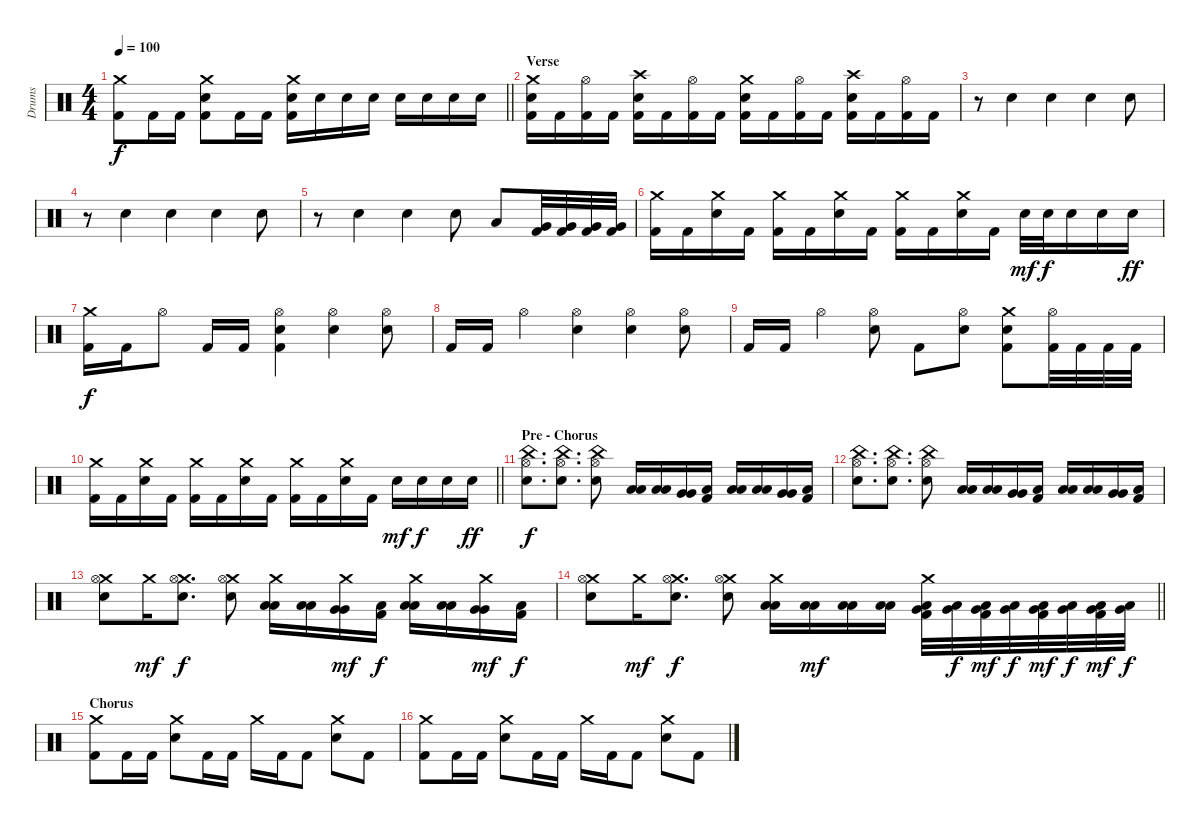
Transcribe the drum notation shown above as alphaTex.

\track ("Drums" "Drums") {instrument percussion}
\staff {score}
\articulation defaults
\ts (4 4)
\tempo 100
\clef neutral
\barLineRight lightlight
\ks c
("Crash medium (hit)" "Kick (hit) 2").8{dy f} "Kick (hit) 2".16 "Kick (hit) 2".16 ("Crash medium (hit)" "Electric Snare (hit)" "Kick (hit) 2").8 "Kick (hit) 2".16 "Kick (hit) 2".16 ("Crash medium (hit)" "Electric Snare (hit)" "Kick (hit) 2").16 "Electric Snare (hit)".16 "Electric Snare (hit)".16 "Electric Snare (hit)".16 "Electric Snare (hit)".16 "Electric Snare (hit)".16 "Electric Snare (hit)".16 "Electric Snare (hit)".16 |
\section ("" "Verse")
("Crash medium (hit)" "Electric Snare (hit)" "Kick (hit) 2").16 "Kick (hit) 2".16 ("Hi-Hat (open)" "Kick (hit) 2").16 "Kick (hit) 2".16 ("Crash high (hit)" "Electric Snare (hit)" "Kick (hit) 2").16 "Kick (hit) 2".16 ("Hi-Hat (open)" "Kick (hit) 2").16 "Kick (hit) 2".16 ("Crash medium (hit)" "Electric Snare (hit)" "Kick (hit) 2").16 "Kick (hit) 2".16 ("Hi-Hat (open)" "Kick (hit) 2").16 "Kick (hit) 2".16 ("Crash high (hit)" "Electric Snare (hit)" "Kick (hit) 2").16 "Kick (hit) 2".16 ("Hi-Hat (open)" "Kick (hit) 2").16 "Kick (hit) 2".16 |
r.8 "Electric Snare (hit)".4 "Electric Snare (hit)".4 "Electric Snare (hit)".4 "Electric Snare (hit)".8 |
r.8 "Electric Snare (hit)".4 "Electric Snare (hit)".4 "Electric Snare (hit)".4 "Electric Snare (hit)".8 |
r.8 "Electric Snare (hit)".4 "Electric Snare (hit)".4 "Electric Snare (hit)".8 "Low Tom (hit)".8 ("Very Low Tom (hit)" "Kick (hit) 2").32 ("Very Low Tom (hit)" "Kick (hit) 2").32 ("Very Low Tom (hit)" "Kick (hit) 2").32 ("Very Low Tom (hit)" "Kick (hit) 2").32 |
("Crash medium (hit)" "Kick (hit) 2").16 "Kick (hit) 2".16 ("Crash medium (hit)" "Electric Snare (hit)").16 "Kick (hit) 2".16 ("Crash medium (hit)" "Kick (hit) 2").16 "Kick (hit) 2".16 ("Crash medium (hit)" "Electric Snare (hit)").16 "Kick (hit) 2".16 ("Crash medium (hit)" "Kick (hit) 2").16 "Kick (hit) 2".16 ("Crash medium (hit)" "Electric Snare (hit)").16 "Kick (hit) 2".16 "Electric Snare (hit)".32{dy mf} "Electric Snare (hit)".32{dy f} "Electric Snare (hit)".16 "Electric Snare (hit)".16 "Electric Snare (hit)".16{dy ff} |
("Crash medium (hit)" "Kick (hit) 2").16{dy f} "Kick (hit) 2".16 "Hi-Hat (open)".8 "Kick (hit) 2".16 "Kick (hit) 2".16 ("Hi-Hat (open)" "Electric Snare (hit)" "Kick (hit) 2").4 ("Hi-Hat (open)" "Electric Snare (hit)").4 ("Hi-Hat (open)" "Electric Snare (hit)").8 |
"Kick (hit) 2".16 "Kick (hit) 2".16 "Hi-Hat (open)".4 ("Hi-Hat (open)" "Electric Snare (hit)").4 ("Hi-Hat (open)" "Electric Snare (hit)").4 ("Hi-Hat (open)" "Electric Snare (hit)").8 |
"Kick (hit) 2".16 "Kick (hit) 2".16 "Hi-Hat (open)".4 ("Hi-Hat (open)" "Electric Snare (hit)").8 "Kick (hit) 2".8 ("Hi-Hat (open)" "Electric Snare (hit)").8 ("Crash medium (hit)" "Electric Snare (hit)" "Kick (hit) 2").8 ("Hi-Hat (open)" "Kick (hit) 2").32 "Kick (hit) 2".32 "Kick (hit) 2".32 "Kick (hit) 2".32 |
\barLineRight lightlight
("Crash medium (hit)" "Kick (hit) 2").16 "Kick (hit) 2".16 ("Crash medium (hit)" "Electric Snare (hit)").16 "Kick (hit) 2".16 ("Crash medium (hit)" "Kick (hit) 2").16 "Kick (hit) 2".16 ("Crash medium (hit)" "Electric Snare (hit)").16 "Kick (hit) 2".16 ("Crash medium (hit)" "Kick (hit) 2").16 "Kick (hit) 2".16 ("Crash medium (hit)" "Electric Snare (hit)").16 "Kick (hit) 2".16 "Electric Snare (hit)".16{dy mf} "Electric Snare (hit)".16{dy f} "Electric Snare (hit)".16 "Electric Snare (hit)".16{dy ff} |
\section ("" "Pre - Chorus")
("China (hit)" "Hi-Hat (open)" "Snare (hit) 2").8{d dy f} ("China (hit)" "Hi-Hat (open)" "Snare (hit) 2").8{d} ("China (hit)" "Hi-Hat (open)" "Snare (hit) 2").8 ("Low Floor Tom (hit)" "Low Floor Tom (hit)").16 ("Low Floor Tom (hit)" "Low Floor Tom (hit)").16 ("Very Low Tom (hit)" "Very Low Tom (hit)").16 ("Low Tom (hit)" "Kick (hit) 2").16 ("Low Floor Tom (hit)" "Low Floor Tom (hit)").16 ("Low Floor Tom (hit)" "Low Floor Tom (hit)").16 ("Very Low Tom (hit)" "Very Low Tom (hit)").16 ("Low Tom (hit)" "Kick (hit) 2").16 |
("China (hit)" "Hi-Hat (open)" "Snare (hit) 2").8{d} ("China (hit)" "Hi-Hat (open)" "Snare (hit) 2").8{d} ("China (hit)" "Hi-Hat (open)" "Snare (hit) 2").8 ("Low Floor Tom (hit)" "Low Floor Tom (hit)").16 ("Low Floor Tom (hit)" "Low Floor Tom (hit)").16 ("Very Low Tom (hit)" "Very Low Tom (hit)").16 ("Low Tom (hit)" "Kick (hit) 2").16 ("Low Floor Tom (hit)" "Low Floor Tom (hit)").16 ("Low Floor Tom (hit)" "Low Floor Tom (hit)").16 ("Very Low Tom (hit)" "Very Low Tom (hit)").16 ("Low Tom (hit)" "Kick (hit) 2").16 |
("Crash medium (hit)" "Hi-Hat (open)" "Snare (hit) 2").8 "Crash medium (hit)".16{dy mf} ("Crash medium (hit)" "Hi-Hat (open)" "Snare (hit) 2").8{d dy f} ("Crash medium (hit)" "Hi-Hat (open)" "Snare (hit) 2").8 ("Crash medium (hit)" "Low Floor Tom (hit)" "Low Floor Tom (hit)").16 ("Low Floor Tom (hit)" "Low Floor Tom (hit)").16 ("Crash medium (hit)" "Very Low Tom (hit)" "Very Low Tom (hit)").16{dy mf} ("Low Tom (hit)" "Kick (hit) 2").16{dy f} ("Crash medium (hit)" "Low Floor Tom (hit)" "Low Floor Tom (hit)").16 ("Low Floor Tom (hit)" "Low Floor Tom (hit)").16 ("Crash medium (hit)" "Very Low Tom (hit)" "Very Low Tom (hit)").16{dy mf} ("Low Tom (hit)" "Kick (hit) 2").16{dy f} |
\barLineRight lightlight
("Crash medium (hit)" "Hi-Hat (open)" "Snare (hit) 2").8 "Crash medium (hit)".16{dy mf} ("Crash medium (hit)" "Hi-Hat (open)" "Snare (hit) 2").8{d dy f} ("Crash medium (hit)" "Hi-Hat (open)" "Snare (hit) 2").8 ("Crash medium (hit)" "Low Floor Tom (hit)" "Low Floor Tom (hit)").16 ("Low Floor Tom (hit)" "Low Floor Tom (hit)").16{dy mf} ("Low Floor Tom (hit)" "Low Floor Tom (hit)").16 ("Low Floor Tom (hit)" "Low Floor Tom (hit)").16 ("Crash medium (hit)" "Low Floor Tom (hit)" "Very Low Tom (hit)" "Kick (hit) 2").32 ("Low Floor Tom (hit)" "Very Low Tom (hit)").32{dy f} ("Low Floor Tom (hit)" "Very Low Tom (hit)" "Kick (hit) 2").32{dy mf} ("Low Floor Tom (hit)" "Very Low Tom (hit)").32{dy f} ("Low Floor Tom (hit)" "Very Low Tom (hit)" "Kick (hit) 2").32{dy mf} ("Low Floor Tom (hit)" "Very Low Tom (hit)").32{dy f} ("Low Floor Tom (hit)" "Very Low Tom (hit)" "Kick (hit) 2").32{dy mf} ("Low Floor Tom (hit)" "Very Low Tom (hit)").32{dy f} |
\section ("" "Chorus")
("Crash medium (hit)" "Kick (hit) 2").8 "Kick (hit) 2".16 "Kick (hit) 2".16 ("Crash medium (hit)" "Electric Snare (hit)").8 "Kick (hit) 2".16 "Kick (hit) 2".16 "Crash medium (hit)".16 "Kick (hit) 2".16 "Kick (hit) 2".8 ("Crash medium (hit)" "Electric Snare (hit)").8 "Kick (hit) 2".8 |
("Crash medium (hit)" "Kick (hit) 2").8 "Kick (hit) 2".16 "Kick (hit) 2".16 ("Crash medium (hit)" "Electric Snare (hit)").8 "Kick (hit) 2".16 "Kick (hit) 2".16 "Crash medium (hit)".16 "Kick (hit) 2".16 "Kick (hit) 2".8 ("Crash medium (hit)" "Electric Snare (hit)").8 "Kick (hit) 2".8
